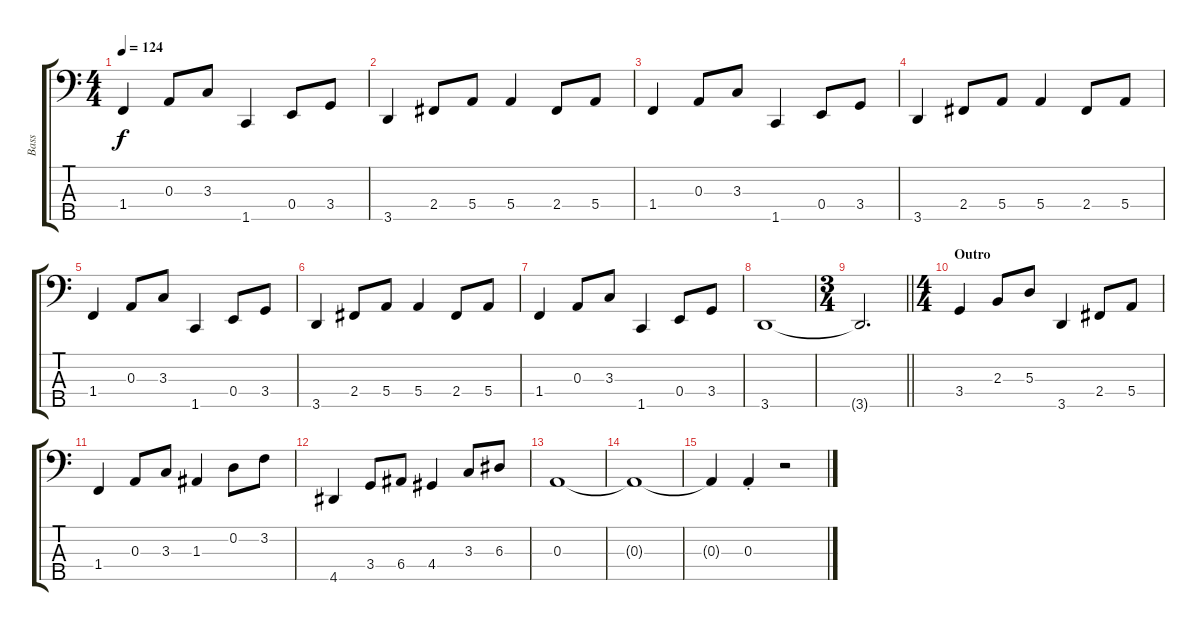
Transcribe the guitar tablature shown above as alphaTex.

\track ("Bass" "Bass") {instrument electricbassfinger}
\staff {score tabs}
\tuning (G2 D2 A1 E1 B0) {hide}
\ts (4 4)
\tempo 124
\clef f4
\ks c
1.4.4{dy f} 0.3.8 3.3.8 1.5.4 0.4.8 3.4.8 |
3.5.4 2.4.8 5.4.8 5.4.4 2.4.8 5.4.8 |
1.4.4 0.3.8 3.3.8 1.5.4 0.4.8 3.4.8 |
3.5.4 2.4.8 5.4.8 5.4.4 2.4.8 5.4.8 |
1.4.4 0.3.8 3.3.8 1.5.4 0.4.8 3.4.8 |
3.5.4 2.4.8 5.4.8 5.4.4 2.4.8 5.4.8 |
1.4.4 0.3.8 3.3.8 1.5.4 0.4.8 3.4.8 |
3.5.1 |
\ts (3 4)
\barLineRight lightlight
3.5{t}.2{d} |
\ts (4 4)
\section ("" "Outro")
3.4.4 2.3.8 5.3.8 3.5.4 2.4.8 5.4.8 |
1.4.4 0.3.8 3.3.8 1.3.4 0.2.8 3.2.8 |
4.5.4 3.4.8 6.4.8 4.4.4 3.3.8 6.3.8 |
0.3.1 |
0.3{t}.1 |
0.3{t}.4 0.3{st}.4 r.2
